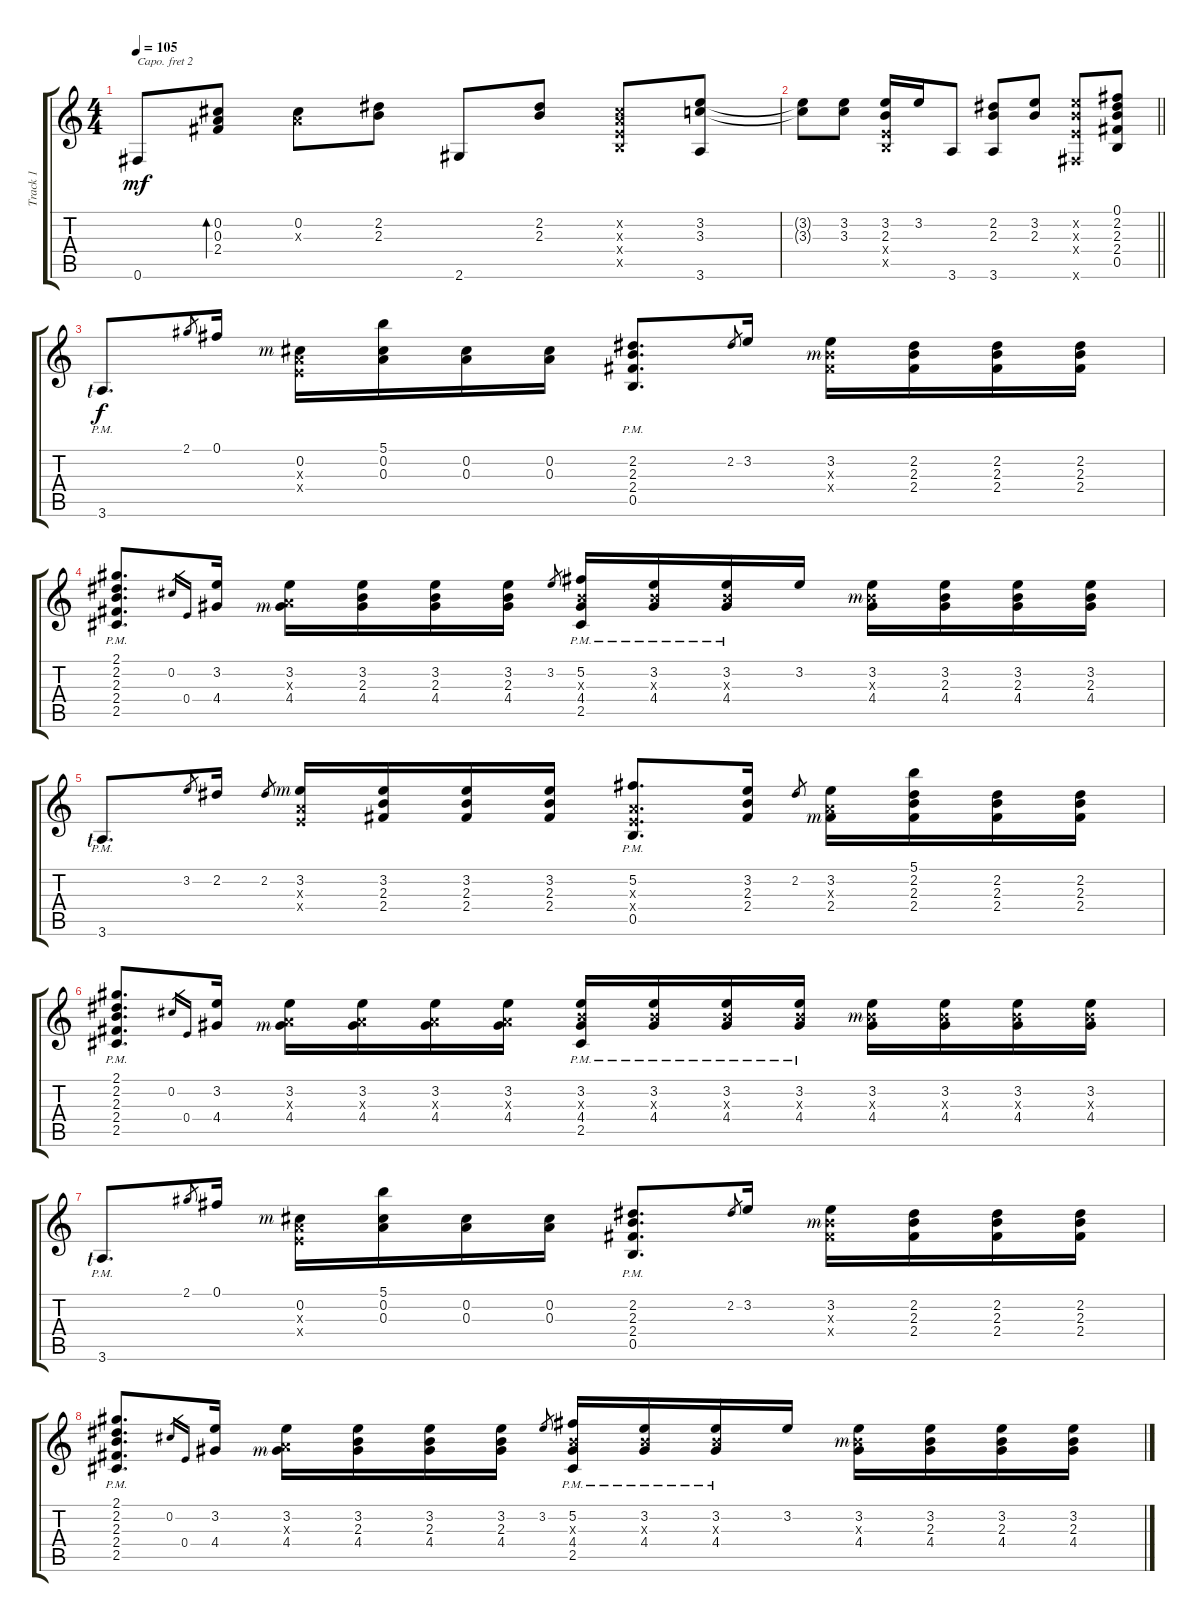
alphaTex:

\track ("Track 1" "Track 1") {instrument acousticguitarsteel}
\staff {score tabs}
\capo 2
\tuning (E4 B3 G3 D3 A2 E2) {hide}
\ts (4 4)
\tempo 105
\clef g2
\ks c
0.6.8{dy mf} (0.2 0.3 2.4).8{bd 480} (0.2 0.3{x}).8 (2.2 2.3).8 2.6.8 (2.2 2.3).8 (0.2{x} 0.3{x} 0.4{x} 0.5{x}).8 (3.2 3.3 3.6).8 |
\barLineRight lightlight
(3.2{t} 3.3{t}).8 (3.2 3.3).8 (3.2 2.3 0.4{x} 0.5{x}).16 3.2.16 3.6.8 (2.2 2.3 3.6).8 (3.2 2.3).8 (3.2{x} 2.3{x} 0.4{x} 0.6{x}).8 (0.1 2.2 2.3 2.4 0.5).8 |
3.6{pm lf 1}.8{d dy f} 2.1.8{gr} 0.1.16 (0.2{rf 3} 0.3{x} 0.4{x}).16 (5.1 0.2 0.3).16 (0.2 0.3).16 (0.2 0.3).16 (2.2 2.3 2.4{pm} 0.5).8{d} 2.2.8{gr} 3.2.16 (3.2 2.3{x rf 3} 2.4{x}).16 (2.2 2.3 2.4).16 (2.2 2.3 2.4).16 (2.2 2.3 2.4).16 |
(2.1 2.2 2.3 2.4 2.5{pm}).8{d} 0.2.16{gr} 0.4.16{gr} (3.2 4.4).16 (3.2 0.3{x} 4.4{rf 3}).16 (3.2 2.3 4.4).16 (3.2 2.3 4.4).16 (3.2 2.3 4.4).16 3.2.8{gr} (5.2 2.3{x} 4.4{pm} 2.5).16 (3.2 2.3{x} 4.4{pm}).16 (3.2 2.3{x} 4.4{pm}).16 3.2.16 (3.2 2.3{x rf 3} 4.4).16 (3.2 2.3 4.4).16 (3.2 2.3 4.4).16 (3.2 2.3 4.4).16 |
3.6{pm lf 1}.8{d} 3.2.8{gr} 2.2.16 2.2.8{gr} (3.2{rf 3} 0.3{x} 0.4{x}).16 (3.2 2.3 2.4).16 (3.2 2.3 2.4).16 (3.2 2.3 2.4).16 (5.2{pm} 0.3{x} 0.4{x} 0.5).8{d} (3.2 2.3 2.4).16 2.2.8{gr} (3.2 0.3{x} 2.4{rf 3}).16 (5.1 2.2 2.3 2.4).16 (2.2 2.3 2.4).16 (2.2 2.3 2.4).16 |
(2.1 2.2 2.3 2.4 2.5{pm}).8{d} 0.2.16{gr} 0.4.16{gr} (3.2 4.4).16 (3.2 0.3{x} 4.4{rf 3}).16 (3.2 0.3{x} 4.4).16 (3.2 0.3{x} 4.4).16 (3.2 0.3{x} 4.4).16 (3.2 2.3{x} 4.4{pm} 2.5).16 (3.2 2.3{x} 4.4{pm}).16 (3.2 2.3{x} 4.4{pm}).16 (3.2 2.3{x} 4.4{pm}).16 (3.2 2.3{x rf 3} 4.4).16 (3.2 2.3{x} 4.4).16 (3.2 2.3{x} 4.4).16 (3.2 2.3{x} 4.4).16 |
3.6{pm lf 1}.8{d} 2.1.8{gr} 0.1.16 (0.2{rf 3} 0.3{x} 0.4{x}).16 (5.1 0.2 0.3).16 (0.2 0.3).16 (0.2 0.3).16 (2.2 2.3 2.4{pm} 0.5).8{d} 2.2.8{gr} 3.2.16 (3.2 2.3{x rf 3} 2.4{x}).16 (2.2 2.3 2.4).16 (2.2 2.3 2.4).16 (2.2 2.3 2.4).16 |
(2.1 2.2 2.3 2.4 2.5{pm}).8{d} 0.2.16{gr} 0.4.16{gr} (3.2 4.4).16 (3.2 0.3{x} 4.4{rf 3}).16 (3.2 2.3 4.4).16 (3.2 2.3 4.4).16 (3.2 2.3 4.4).16 3.2.8{gr} (5.2 2.3{x} 4.4{pm} 2.5).16 (3.2 2.3{x} 4.4{pm}).16 (3.2 2.3{x} 4.4{pm}).16 3.2.16 (3.2 2.3{x rf 3} 4.4).16 (3.2 2.3 4.4).16 (3.2 2.3 4.4).16 (3.2 2.3 4.4).16
